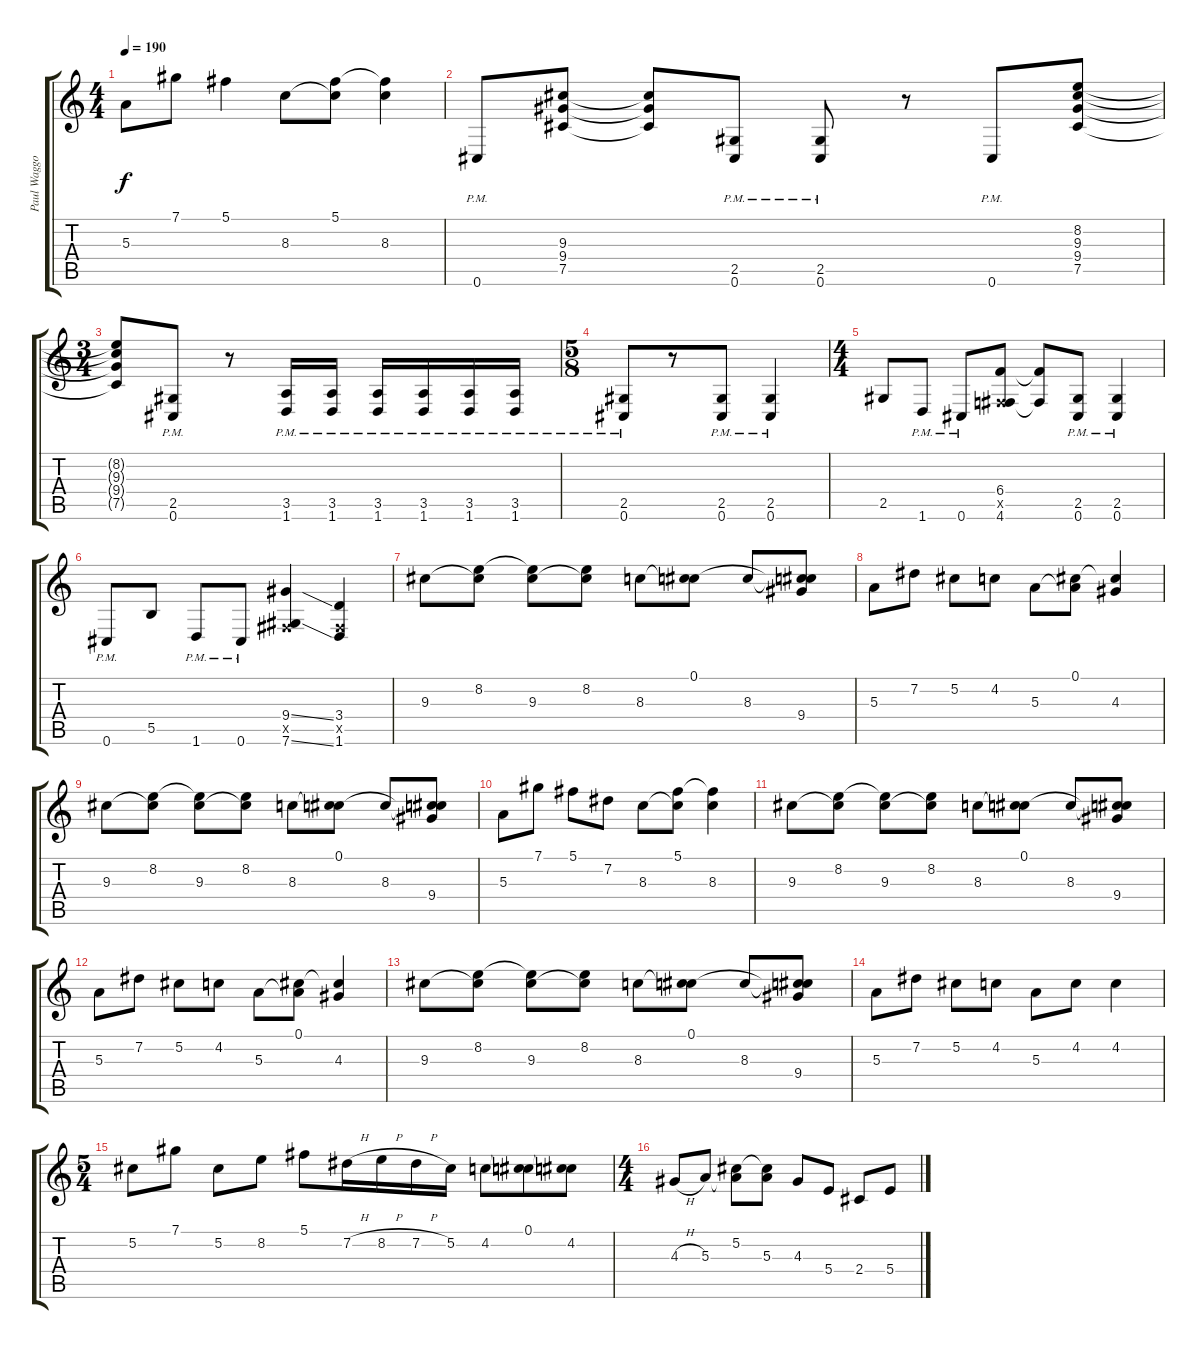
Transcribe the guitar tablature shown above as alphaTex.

\track ("Paul Waggoner" "Paul Waggo") {instrument distortionguitar}
\staff {score tabs}
\tuning (Db4 Ab3 E3 B2 Gb2 Db2) {hide}
\ts (4 4)
\tempo 190
\clef g2
\ks c
5.3.8{dy f} 7.1.8 5.1.4 8.3.8 (5.1 8.3{t}).8 (5.1{t} 8.3).4 |
0.6{pm}.8 (9.3 9.4 7.5).8 (9.3{t} 9.4{t} 7.5{t}).8 (2.5{pm} 0.6{pm}).8 (2.5{pm} 0.6{pm}).8 r.8 0.6{pm}.8 (8.2 9.3 9.4 7.5).8 |
\ts (3 4)
(8.2{t} 9.3{t} 9.4{t} 7.5{t}).8 (2.5{pm} 0.6{pm}).8 r.8 (3.5{pm} 1.6{pm}).16 (3.5{pm} 1.6{pm}).16 (3.5{pm} 1.6{pm}).16 (3.5{pm} 1.6{pm}).16 (3.5{pm} 1.6{pm}).16 (3.5{pm} 1.6{pm}).16 |
\ts (5 8)
(2.5{pm} 0.6{pm}).8 r.8 (2.5{pm} 0.6{pm}).8 (2.5{pm} 0.6{pm}).4 |
\ts (4 4)
2.5.8 1.6{pm}.8 0.6{pm}.8 (6.4 0.5{x} 4.6).8 (6.4{t} 4.6{t}).8 (2.5{pm} 0.6{pm}).8 (2.5{pm} 0.6{pm}).4 |
0.6{pm}.8 5.5.8 1.6{pm}.8 0.6{pm}.8 (9.4{ss} 0.5{x} 7.6{ss}).4 (3.4 0.5{x} 1.6).4 |
9.3.8 (8.2 9.3{t}).8 (8.2{t} 9.3).8 (8.2 9.3{t}).8 8.3.8 (0.1 8.3{t}).8 8.3.8 (0.1{t} 8.3{t} 9.4).8 |
5.3.8 7.2.8 5.2.8 4.2.8 5.3.8 (0.1 5.3{t}).8 (0.1{t} 4.3).4 |
9.3.8 (8.2 9.3{t}).8 (8.2{t} 9.3).8 (8.2 9.3{t}).8 8.3.8 (0.1 8.3{t}).8 8.3.8 (0.1{t} 8.3{t} 9.4).8 |
5.3.8 7.1.8 5.1.8 7.2.8 8.3.8 (5.1 8.3{t}).8 (5.1{t} 8.3).4 |
9.3.8 (8.2 9.3{t}).8 (8.2{t} 9.3).8 (8.2 9.3{t}).8 8.3.8 (0.1 8.3{t}).8 8.3.8 (0.1{t} 8.3{t} 9.4).8 |
5.3.8 7.2.8 5.2.8 4.2.8 5.3.8 (0.1 5.3{t}).8 (0.1{t} 4.3).4 |
9.3.8 (8.2 9.3{t}).8 (8.2{t} 9.3).8 (8.2 9.3{t}).8 8.3.8 (0.1 8.3{t}).8 8.3.8 (0.1{t} 8.3{t} 9.4).8 |
5.3.8 7.2.8 5.2.8 4.2.8 5.3.8 4.2.8 4.2.4 |
\ts (5 4)
5.2.8{balance 8 instrument acousticguitarsteel} 7.1.8 5.2.8 8.2.8 5.1.8 7.2{h}.16 8.2{h}.16{beam merge} 7.2{h}.16 5.2.16{beam split} 4.2.8{beam merge} (0.1 4.2{t}).8 (0.1{t} 4.2).8 |
\ts (4 4)
4.3{h}.8 5.3.8 (5.2 5.3{t}).8 (5.2{t} 5.3).8 4.3.8 5.4.8 2.4.8 5.4.8
